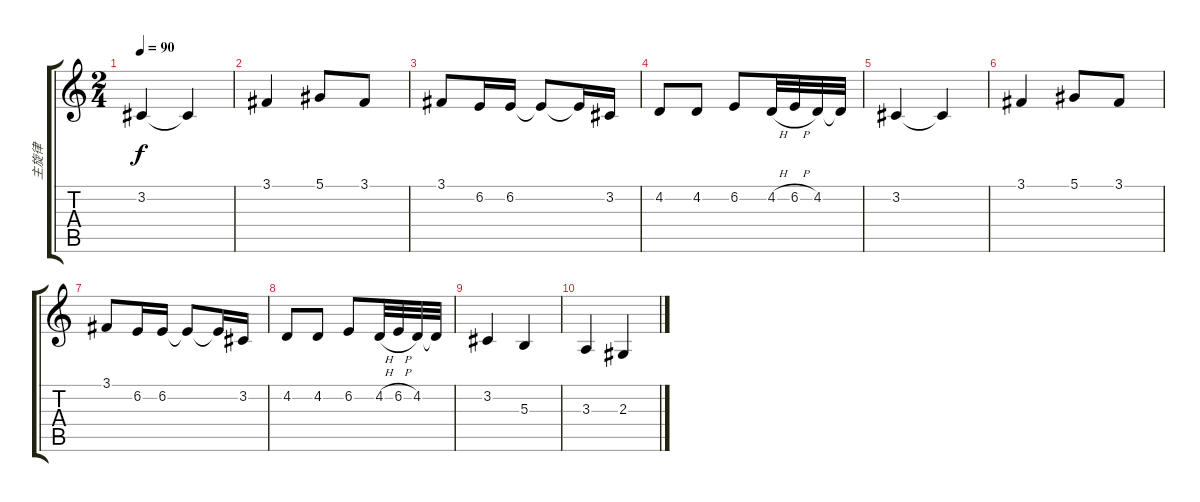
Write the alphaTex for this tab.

\track ("主旋律" "主旋律") {instrument panflute}
\staff {score tabs}
\tuning (Eb4 Bb3 Gb3 Db3 Ab2 Eb2) {hide}
\ts (2 4)
\tempo 90
\clef g2
\ks c
3.2.4{dy f} 3.2{t}.4 |
3.1.4 5.1.8 3.1.8 |
3.1.8 6.2.16 6.2.16 6.2{t}.8 6.2{t}.16 3.2.16 |
4.2.8 4.2.8 6.2.8 4.2{h}.32 6.2{h}.32 4.2.32 4.2{t}.32 |
3.2.4 3.2{t}.4 |
3.1.4 5.1.8 3.1.8 |
3.1.8 6.2.16 6.2.16 6.2{t}.8 6.2{t}.16 3.2.16 |
4.2.8 4.2.8 6.2.8 4.2{h}.32 6.2{h}.32 4.2.32 4.2{t}.32 |
3.2.4 5.3.4 |
3.3.4 2.3.4
